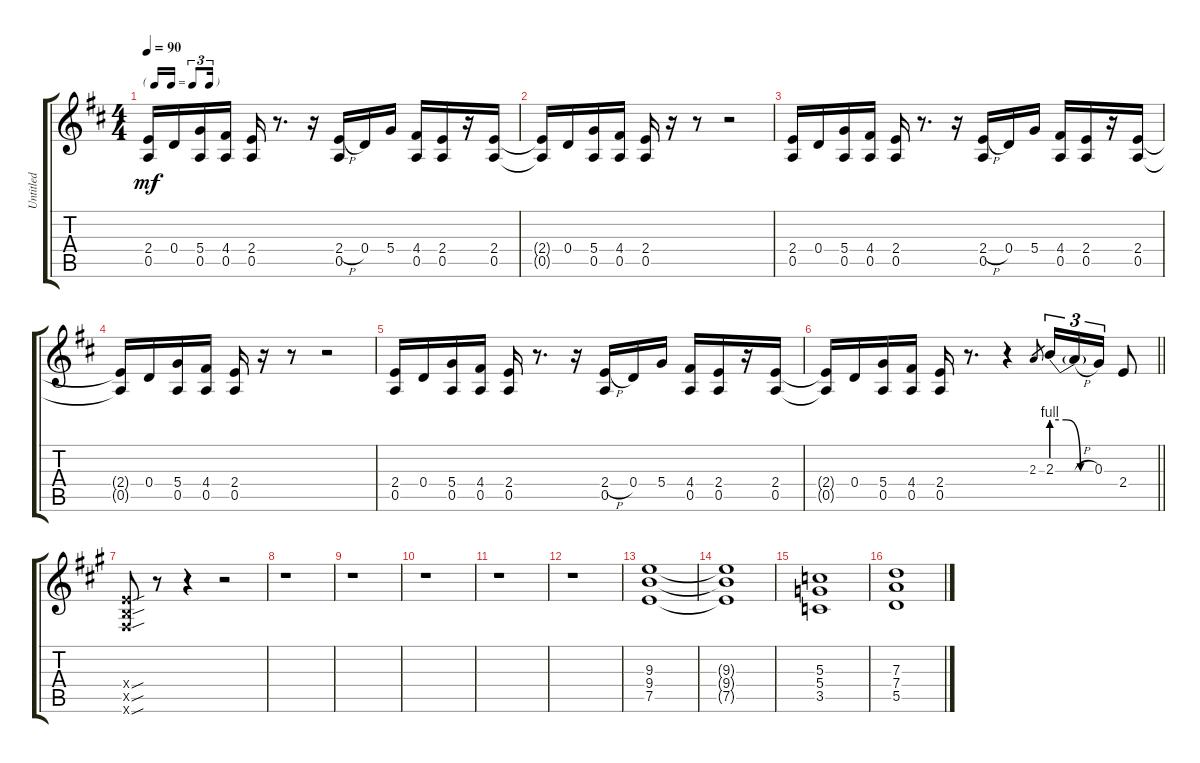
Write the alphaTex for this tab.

\track ("Untitled" "Untitled") {instrument distortionguitar}
\staff {score tabs}
\tuning (E4 B3 G3 D3 A2 E2) {hide}
\ts (4 4)
\tf triplet16th
\tempo 90
\clef g2
\ks d
(2.4 0.5).16{dy mf} 0.4.16 (5.4 0.5).16 (4.4 0.5).16 (2.4 0.5).16 r.8{d} r.16 (2.4{h} 0.5).16 0.4.16 5.4.16 (4.4 0.5).16 (2.4 0.5).16 r.16 (2.4 0.5).16 |
(2.4{t} 0.5{t}).16 0.4.16 (5.4 0.5).16 (4.4 0.5).16 (2.4 0.5).16 r.16 r.8 r.2 |
(2.4 0.5).16 0.4.16 (5.4 0.5).16 (4.4 0.5).16 (2.4 0.5).16 r.8{d} r.16 (2.4{h} 0.5).16 0.4.16 5.4.16 (4.4 0.5).16 (2.4 0.5).16 r.16 (2.4 0.5).16 |
(2.4{t} 0.5{t}).16 0.4.16 (5.4 0.5).16 (4.4 0.5).16 (2.4 0.5).16 r.16 r.8 r.2 |
(2.4 0.5).16 0.4.16 (5.4 0.5).16 (4.4 0.5).16 (2.4 0.5).16 r.8{d} r.16 (2.4{h} 0.5).16 0.4.16 5.4.16 (4.4 0.5).16 (2.4 0.5).16 r.16 (2.4 0.5).16 |
\barLineRight lightlight
(2.4{t} 0.5{t}).16 0.4.16 (5.4 0.5).16 (4.4 0.5).16 (2.4 0.5).16 r.8{d} r.4 2.3.8{gr} 2.3{be (custom 0 4 20 4 40 0 60 0)}.16{tu (3 2)} 2.3{h t}.16{tu (3 2)} 0.3.16{tu (3 2)} 2.4.8 |
\ks a
(2.4{sou x} 2.5{sou x} 2.6{sou x}).8 r.8 r.4 r.2 |
r.1 |
r.1 |
r.1 |
r.1 |
r.1 |
(9.3 9.4 7.5).1 |
(9.3{t} 9.4{t} 7.5{t}).1 |
(5.3 5.4 3.5).1 |
(7.3 7.4 5.5).1
